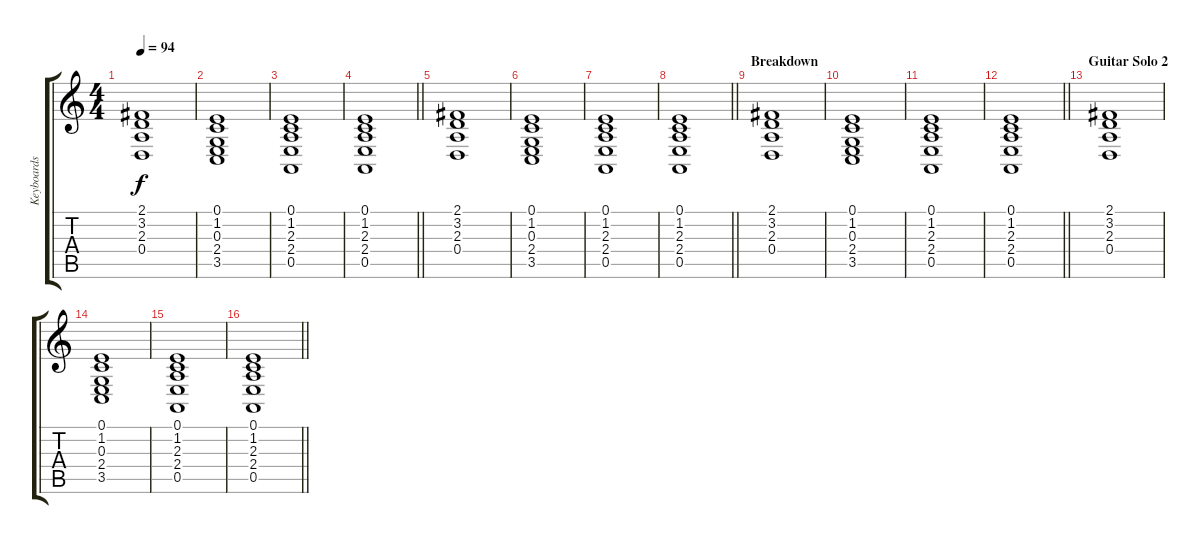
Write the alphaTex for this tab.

\track ("Keyboards" "Keyboards") {instrument stringensemble1}
\staff {score tabs}
\tuning (E4 B3 G3 D3 A2 E2) {hide}
\ts (4 4)
\tempo 94
\clef g2
\ks c
(2.1 3.2 2.3 0.4).1{dy f} |
(0.1 1.2 0.3 2.4 3.5).1 |
(0.1 1.2 2.3 2.4 0.5).1 |
\barLineRight lightlight
(0.1 1.2 2.3 2.4 0.5).1 |
(2.1 3.2 2.3 0.4).1 |
(0.1 1.2 0.3 2.4 3.5).1 |
(0.1 1.2 2.3 2.4 0.5).1 |
\barLineRight lightlight
(0.1 1.2 2.3 2.4 0.5).1 |
\section ("" "Breakdown")
(2.1 3.2 2.3 0.4).1 |
(0.1 1.2 0.3 2.4 3.5).1 |
(0.1 1.2 2.3 2.4 0.5).1 |
\barLineRight lightlight
(0.1 1.2 2.3 2.4 0.5).1 |
\section ("" "Guitar Solo 2")
(2.1 3.2 2.3 0.4).1 |
(0.1 1.2 0.3 2.4 3.5).1 |
(0.1 1.2 2.3 2.4 0.5).1 |
\barLineRight lightlight
(0.1 1.2 2.3 2.4 0.5).1
